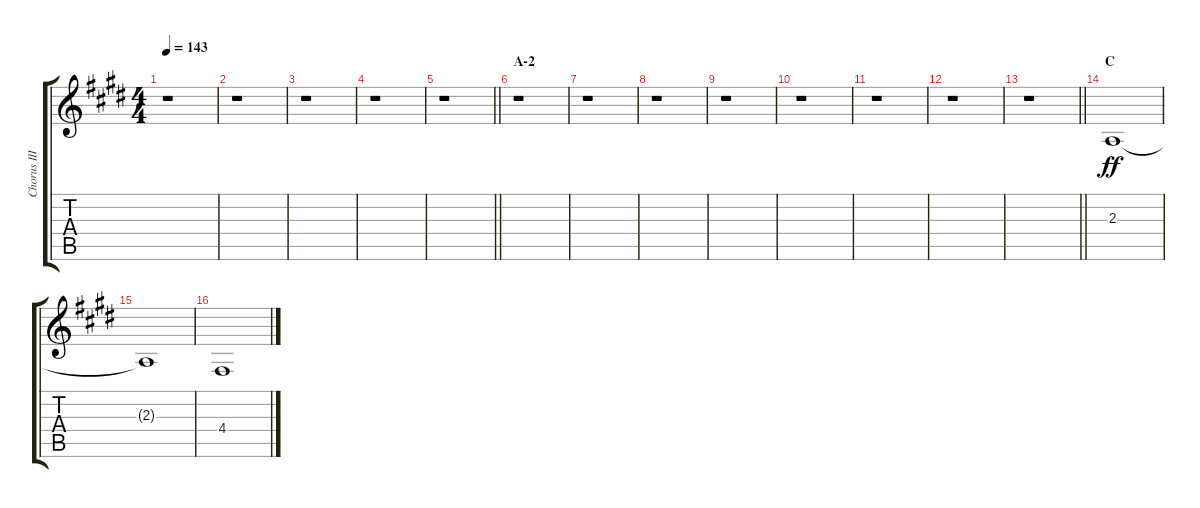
\track ("Chorus III" "Chorus III") {instrument voiceoohs}
\staff {score tabs}
\tuning (E4 B3 G3 D3 A2 E2) {hide}
\ts (4 4)
\tempo 143
\clef g2
\ks e
r.1{dy ff} |
r.1 |
r.1 |
r.1 |
\barLineRight lightlight
r.1 |
\section ("" "A-2")
r.1 |
r.1 |
r.1 |
r.1 |
r.1 |
r.1 |
r.1 |
\barLineRight lightlight
r.1 |
\section ("" "C")
2.3.1 |
2.3{t}.1 |
4.4.1
